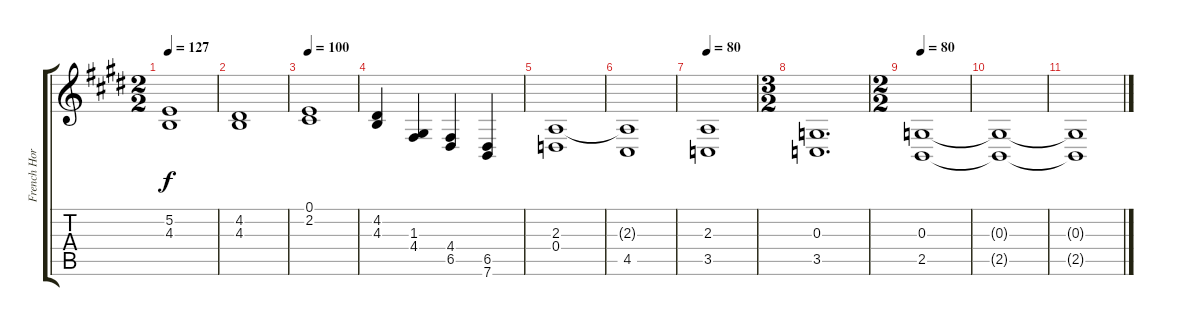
\track ("French Horn" "French Hor") {instrument frenchhorn}
\staff {score tabs}
\tuning (E4 B3 G3 D3 A2 E2) {hide}
\ts (2 2)
\tempo 127
\clef g2
\ks e
(5.2 4.3).1{dy f} |
(4.2 4.3).1 |
\tempo 100
(0.1 2.2).1 |
(4.2 4.3).4 (1.3 4.4).4 (4.4 6.5).4 (6.5 7.6).4 |
(2.3 0.4).1 |
(2.3{t} 4.5).1 |
\tempo 80
(2.3 3.5).1 |
\ts (3 2)
(0.3 3.5).1{d} |
\ts (2 2)
\tempo 80
(0.3 2.5).1 |
(0.3{t} 2.5{t}).1{volume 0} |
(0.3{t} 2.5{t}).1
